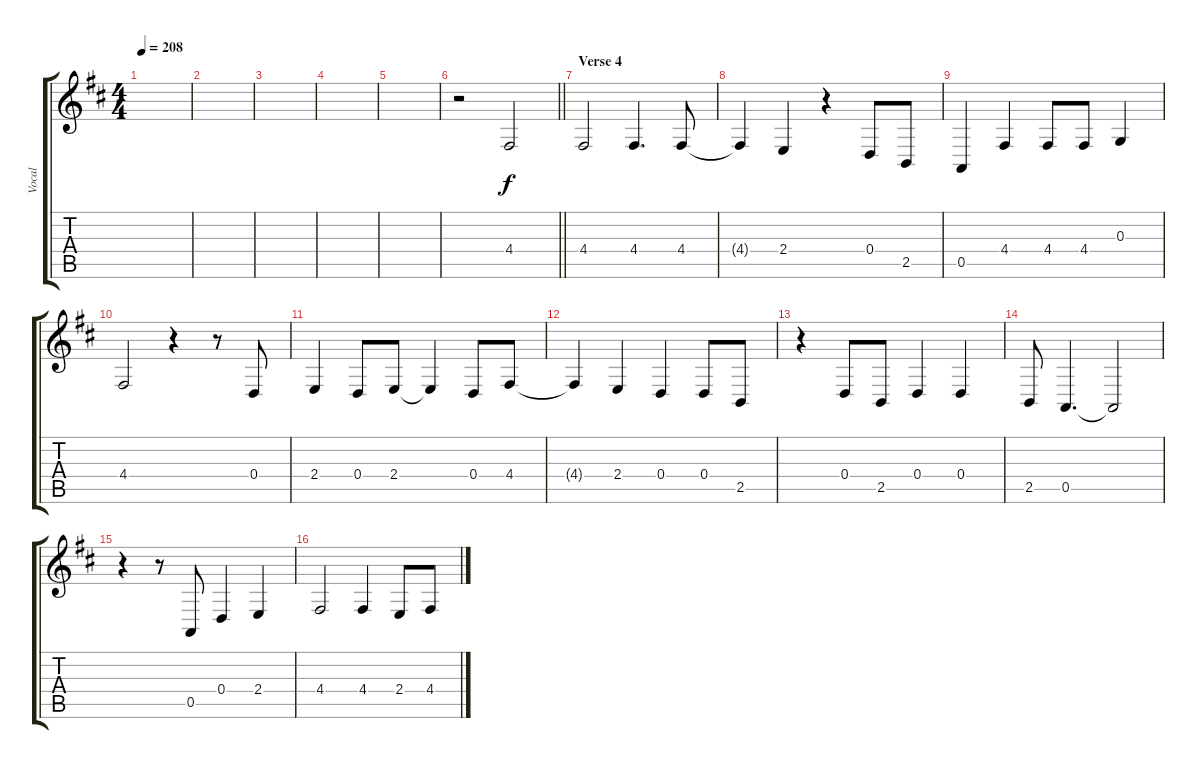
\track ("Vocal" "Vocal") {instrument brightacousticpiano}
\staff {score tabs}
\tuning (E4 B3 G3 D3 A2 E2) {hide}
\ts (4 4)
\tempo 208
\clef g2
\ks d
|
|
|
|
|
\barLineRight lightlight
r.2 4.4.2 |
\section ("" "Verse 4")
4.4.2 4.4.4{d} 4.4.8 |
4.4{t}.4 2.4.4 r.4 0.4.8 2.5.8 |
0.5.4 4.4.4 4.4.8 4.4.8 0.3.4 |
4.4.2 r.4 r.8 0.4.8 |
2.4.4 0.4.8 2.4.8 2.4{t}.4 0.4.8 4.4.8 |
4.4{t}.4 2.4.4 0.4.4 0.4.8 2.5.8 |
r.4 0.4.8 2.5.8 0.4.4 0.4.4 |
2.5.8 0.5.4{d} 0.5{t}.2 |
r.4 r.8 0.5.8 0.4.4 2.4.4 |
4.4.2 4.4.4 2.4.8 4.4.8
